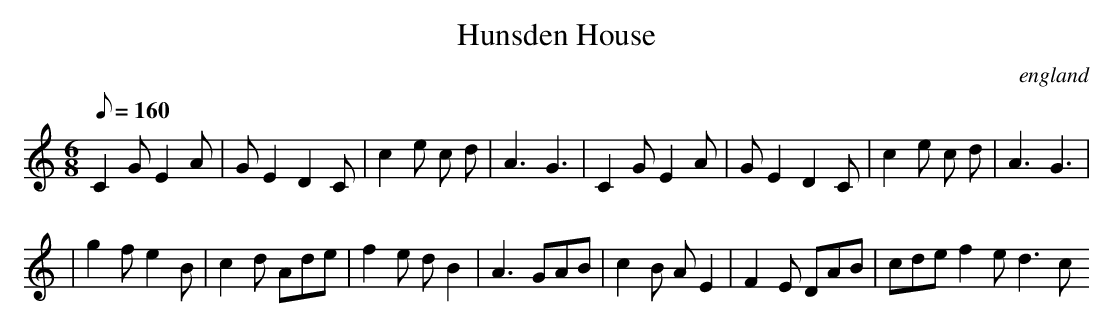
X:1
T: Hunsden House
O:england
M:6/8
L:1/8
Q:160
K:C
C2 G E2 A|G E2 D2 C|c2 e c d| A3 G3|C2 G E2 A|G E2 D2 C|c2 e c d| A3 G3|
|\
g2 f e2 B|c2 d Ade| f2 e d B2|A3 GAB| c2 B A E2| F2 E DAB| cde f2 e d3 c
3:|
